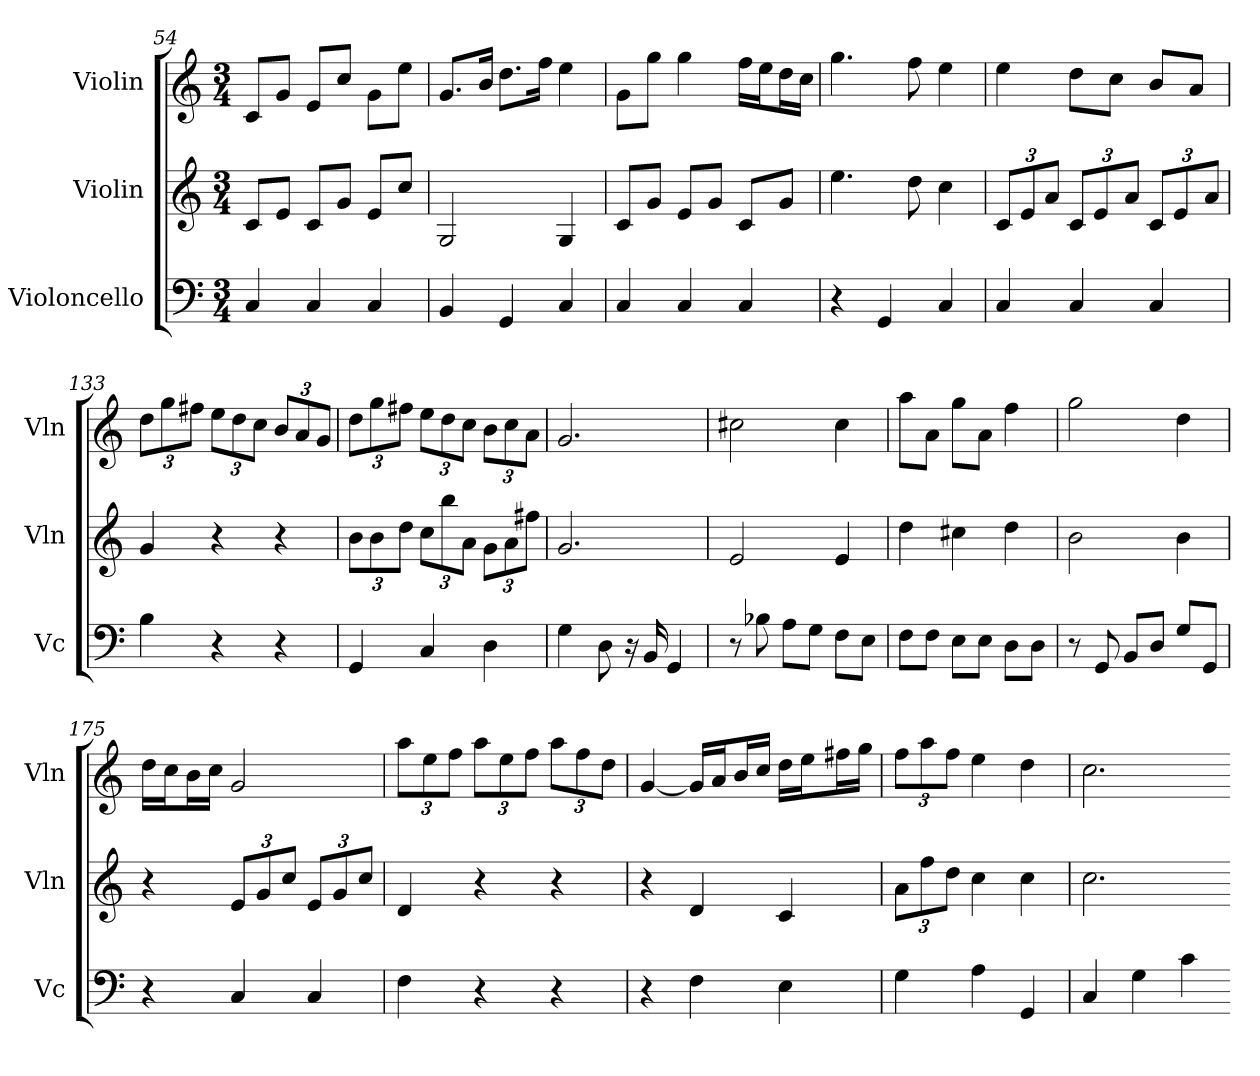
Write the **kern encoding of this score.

**kern	**kern	**kern
*part3	*part2	*part1
*staff3	*staff2	*staff1
*I"Violoncello	*I"Violin	*I"Violin
*I'Vc	*I'Vln	*I'Vln
*k[]	*k[]	*k[]
*M3/4	*M3/4	*M3/4
*MM120	*MM120	*MM120
=54	=54	=54
4C	8cL	8cL
.	8eJ	8gJ
4C	8cL	8eL
.	8gJ	8ccJ
4C	8eL	8gL
.	8ccJ	8eeJ
=60	=60	=60
4BB	2G	8.gL
.	.	16bJk
4GG	.	8.ddL
.	.	16ffJk
4C	4G	4ee
=165	=165	=165
4C	8cL	8gL
.	8gJ	8ggJ
4C	8eL	4gg
.	8gJ	.
4C	8cL	16ffLL
.	.	16eeJ
.	8gJ	16ddL
.	.	16ccJJ
=13	=13	=13
4r	4.ee	4.gg
4GG	.	.
.	8dd	8ff
4C	4cc	4ee
=99	=99	=99
4C	12cL	4ee
.	12e	.
.	12aJ	.
4C	12cL	8ddL
.	12e	.
.	.	8ccJ
.	12aJ	.
4C	12cL	8bL
.	12e	.
.	.	8aJ
.	12aJ	.
=133	=133	=133
4B	4g	12ddL
.	.	12gg
.	.	12ff#XJ
4r	4r	12eeL
.	.	12dd
.	.	12ccJ
4r	4r	12bL
.	.	12a
.	.	12gJ
=62	=62	=62
4GG	12bL	12ddL
.	12b	12gg
.	12ddJ	12ff#XJ
4C	12ccL	12eeL
.	12bb	12dd
.	12aJ	12ccJ
4D	12gL	12bL
.	12a	12cc
.	12ff#XJ	12aJ
=24	=24	=24
4G	2.g	2.g
8D	.	.
16r	.	.
16BB	.	.
4GG	.	.
=117	=117	=117
8r	2e	2cc#X
8B-X	.	.
8AL	.	.
8GJ	.	.
8FL	4e	4cc#
8EJ	.	.
=71	=71	=71
8FL	4dd	8aaL
8FJ	.	8aJ
8EL	4cc#X	8ggL
8EJ	.	8aJ
8DL	4dd	4ff
8DJ	.	.
=108	=108	=108
8r	2b	2gg
8GG	.	.
8BBL	.	.
8DJ	.	.
8GL	4b	4dd
8GGJ	.	.
=175	=175	=175
4r	4r	16ddLL
.	.	16ccJ
.	.	16bL
.	.	16ccJJ
4C	12eL	2g
.	12g	.
.	12ccJ	.
4C	12eL	.
.	12g	.
.	12ccJ	.
=101	=101	=101
4F	4d	12aaL
.	.	12ee
.	.	12ffJ
4r	4r	12aaL
.	.	12ee
.	.	12ffJ
4r	4r	12aaL
.	.	12ff
.	.	12ddJ
=136	=136	=136
4r	4r	[4g
4F	4d	16gLL]
.	.	16aJ
.	.	16bL
.	.	16ccJJ
4E	4c	16ddLL
.	.	16eeJ
.	.	16ff#XL
.	.	16ggJJ
=116	=116	=116
4G	12aL	12ffL
.	12ff	12aa
.	12ddJ	12ffJ
4A	4cc	4ee
4GG	4cc	4dd
=170	=170	=170
4C	2.cc	2.cc
4G	.	.
4c	.	.
=-	=-	=-
*-	*-	*-
